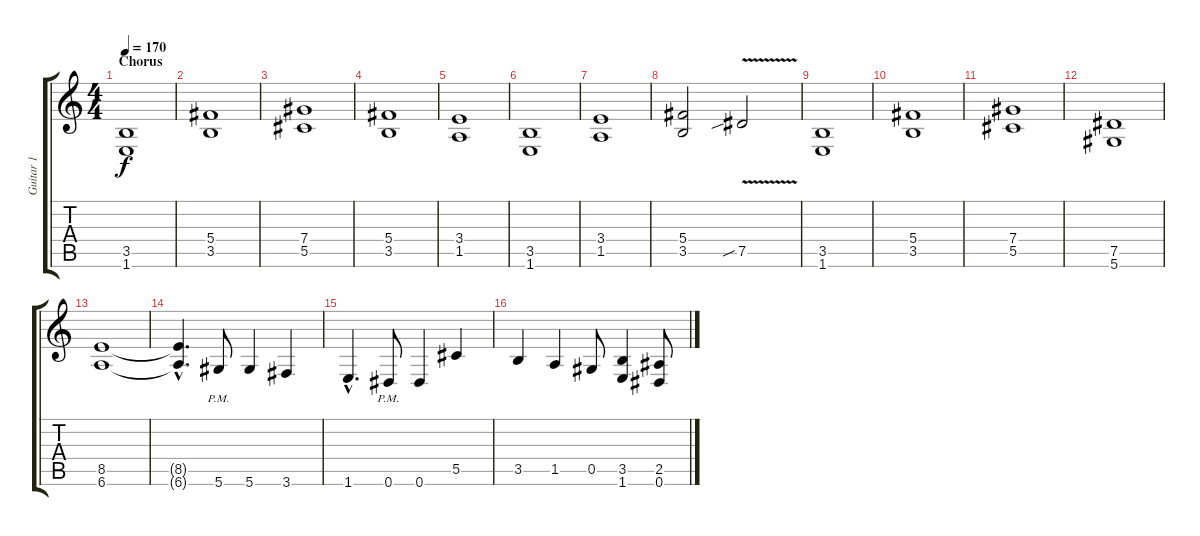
\track ("Guitar 1" "Guitar 1") {instrument distortionguitar}
\staff {score tabs}
\tuning (Eb4 Bb3 Gb3 Db3 Ab2 Eb2) {hide}
\ts (4 4)
\section ("" "Chorus")
\tempo 170
\clef g2
\ks c
(3.5 1.6).1{dy f} |
(5.4 3.5).1 |
(7.4 5.5).1 |
(5.4 3.5).1 |
(3.4 1.5).1 |
(3.5 1.6).1 |
(3.4 1.5).1 |
(5.4 3.5).2 7.5{v sib}.2 |
(3.5 1.6).1 |
(5.4 3.5).1 |
(7.4 5.5).1 |
(7.5 5.6).1 |
(8.5 6.6).1 |
(8.5{hac t} 6.6{hac t}).4{d} 5.6{pm}.8 5.6.4 3.6.4 |
1.6{hac}.4{d} 0.6{pm}.8 0.6.4 5.5.4 |
3.5.4 1.5.4 0.5.8 (3.5 1.6).4 (2.5 0.6).8
